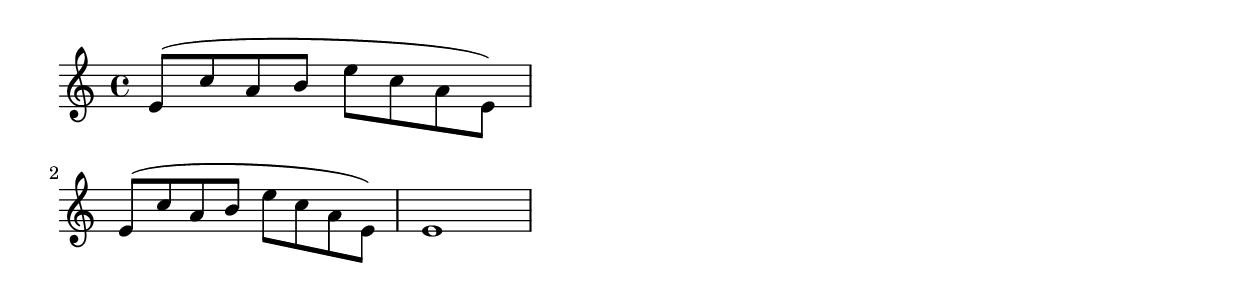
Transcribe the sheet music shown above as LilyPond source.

\version "1.0.19";

% urg, the direction of the slur gets swapped!
\score{
	\notes\relative c{
	\slurup
	\stemup
		[e'8( c' a b]
	\stemdown
		[e c a )e] \break 
	\stemup
		[e8( c' a b]
	\stemdown
		[e c a )e] e1
	}
	\paper{
		indent = 0.\mm
      		linewidth=80.\mm
	}
}
